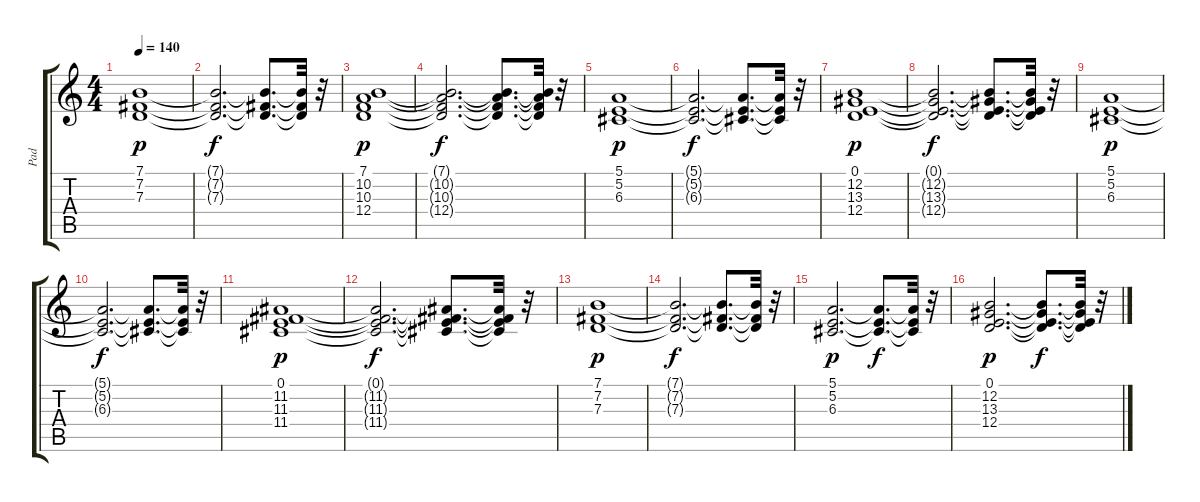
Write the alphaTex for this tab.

\track ("Pad" "Pad") {instrument pad2warm}
\staff {score tabs}
\tuning (E4 B3 G3 D3 A2 E2) {hide}
\ts (4 4)
\tempo 140
\clef g2
\ks c
(7.1 7.2 7.3).1{dy p} |
(7.1{t} 7.2{t} 7.3{t}).2{d dy f} (7.1{t} 7.2{t} 7.3{t}).8{d} (7.1{t} 7.2{t} 7.3{t}).32 r.32 |
(7.1 10.2 10.3 12.4).1{dy p} |
(7.1{t} 10.2{t} 10.3{t} 12.4{t}).2{d dy f} (7.1{t} 10.2{t} 10.3{t} 12.4{t}).8{d} (7.1{t} 10.2{t} 10.3{t} 12.4{t}).32 r.32 |
(5.1 5.2 6.3).1{dy p} |
(5.1{t} 5.2{t} 6.3{t}).2{d dy f} (5.1{t} 5.2{t} 6.3{t}).8{d} (5.1{t} 5.2{t} 6.3{t}).32 r.32 |
(0.1 12.2 13.3 12.4).1{dy p} |
(0.1{t} 12.2{t} 13.3{t} 12.4{t}).2{d dy f} (0.1{t} 12.2{t} 13.3{t} 12.4{t}).8{d} (0.1{t} 12.2{t} 13.3{t} 12.4{t}).32 r.32 |
(5.1 5.2 6.3).1{dy p} |
(5.1{t} 5.2{t} 6.3{t}).2{d dy f} (5.1{t} 5.2{t} 6.3{t}).8{d} (5.1{t} 5.2{t} 6.3{t}).32 r.32 |
(0.1 11.2 11.3 11.4).1{dy p} |
(0.1{t} 11.2{t} 11.3{t} 11.4{t}).2{d dy f} (0.1{t} 11.2{t} 11.3{t} 11.4{t}).8{d} (0.1{t} 11.2{t} 11.3{t} 11.4{t}).32 r.32 |
(7.1 7.2 7.3).1{dy p} |
(7.1{t} 7.2{t} 7.3{t}).2{d dy f} (7.1{t} 7.2{t} 7.3{t}).8{d} (7.1{t} 7.2{t} 7.3{t}).32 r.32 |
(5.1 5.2 6.3).2{d dy p} (5.1{t} 5.2{t} 6.3{t}).8{d dy f} (5.1{t} 5.2{t} 6.3{t}).32 r.32 |
(0.1 12.2 13.3 12.4).2{d dy p} (0.1{t} 12.2{t} 13.3{t} 12.4{t}).8{d dy f} (0.1{t} 12.2{t} 13.3{t} 12.4{t}).32 r.32
